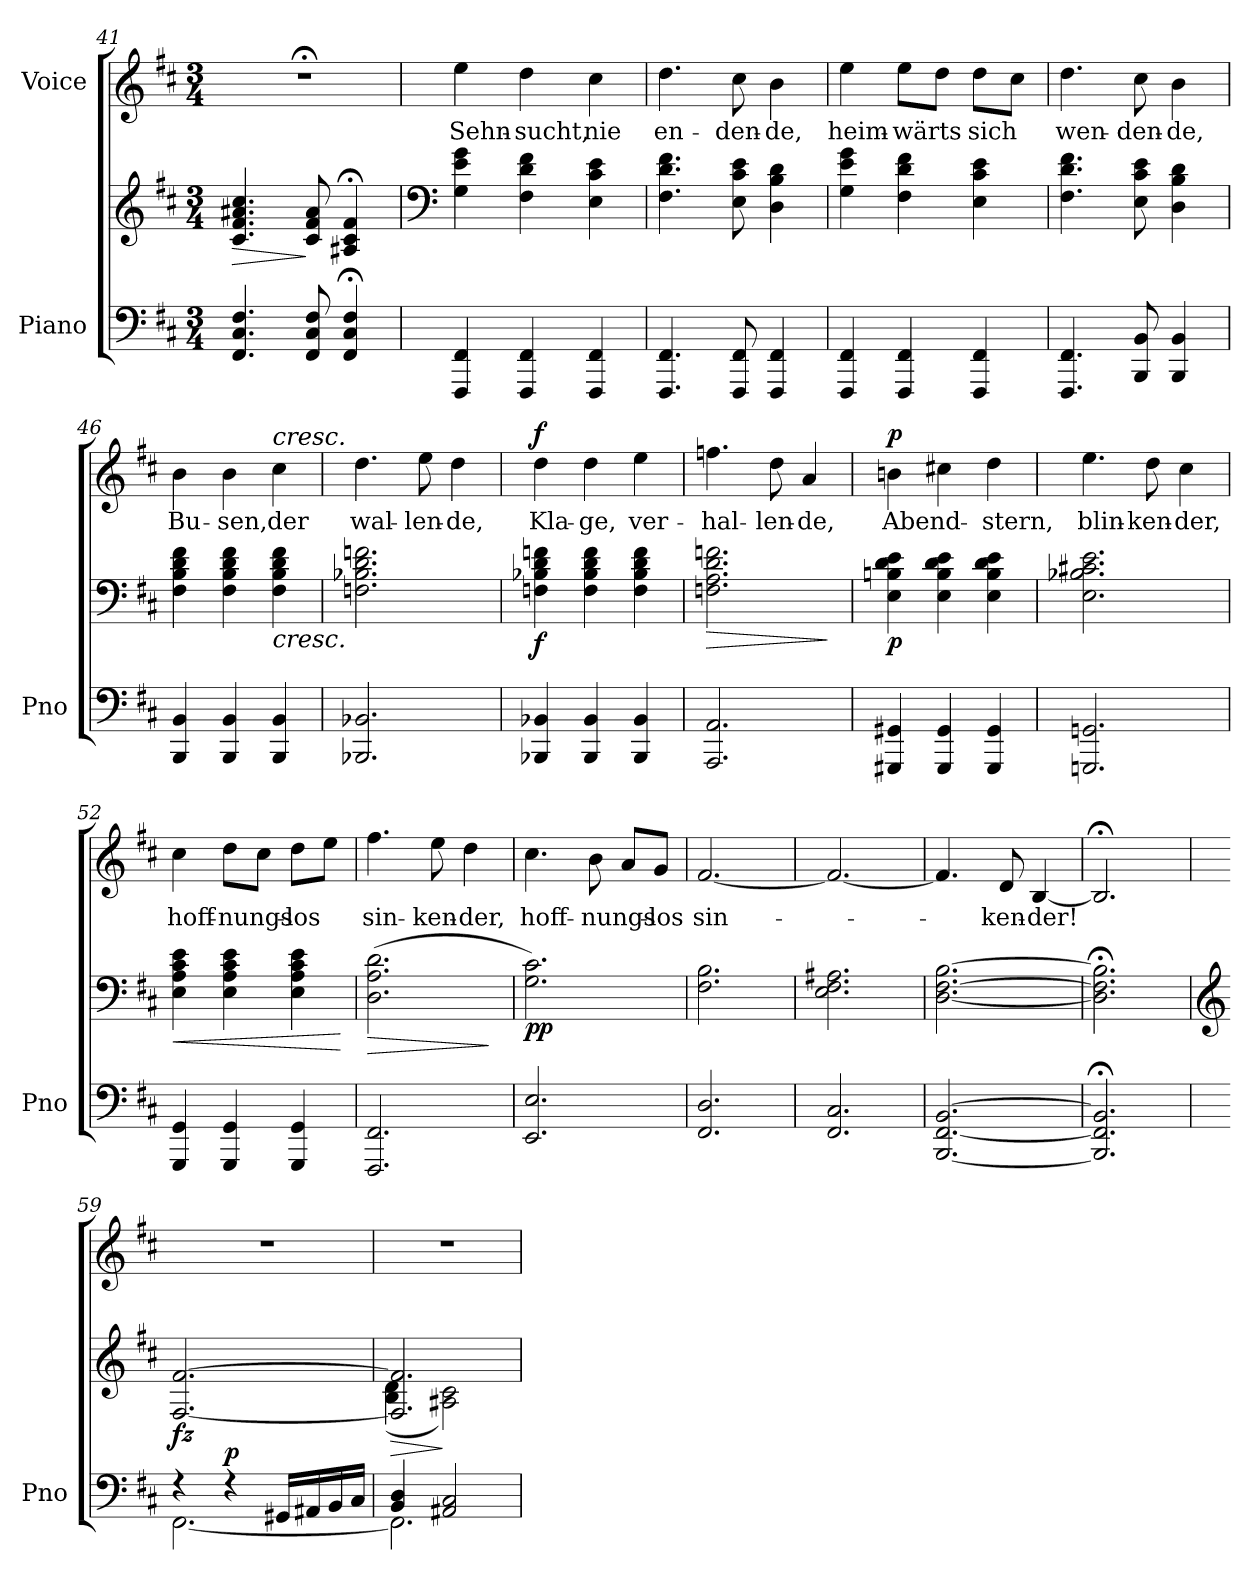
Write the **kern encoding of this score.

**kern	**kern	**dynam	**kern	**text	**dynam
*part2	*part2	*part2	*part1	*part1	*part1
*staff3	*staff2	*staff2/3	*staff1	*staff1	*staff1
*I"Piano	*	*	*I"Voice	*	*
*I'Pno	*	*	*	*	*
*clefF4	*clefG2	*	*clefG2	*	*
*k[f#c#]	*k[f#c#]	*	*k[f#c#]	*	*
*M3/4	*M3/4	*	*M3/4	*	*
=41	=41	=41	=41	=41	=41
!	!	!LO:HP:b	!	!	!
4.FF#/ 4.C#/ 4.F#/	4.c#/ 4.f#/ 4.a#X/ 4.cc#/	>	2.r;<	.	.
8FF#/ 8C#/ 8F#/	8c#/ 8f#/ 8a#/	]	.	.	.
4FF#/;< 4C#/;< 4F#/;<	4A#X/;< 4c#/;< 4f#/;<	.	.	.	.
=42	=42	=42	=42	=42	=42
*	*clefF4	*	*	*	*
4FFF#/ 4FF#/	4G\ 4e\ 4g\	.	4ee\	Sehn-	.
4FFF#/ 4FF#/	4F#\ 4d\ 4f#\	.	4dd\	-sucht,	.
4FFF#/ 4FF#/	4E\ 4c#\ 4e\	.	4cc#\	nie	.
=43	=43	=43	=43	=43	=43
4.FFF#/ 4.FF#/	4.F#\ 4.d\ 4.f#\	.	4.dd\	en-	.
8FFF#/ 8FF#/	8E\ 8c#\ 8e\	.	8cc#\	-den-	.
4FFF#/ 4FF#/	4D\ 4B\ 4d\	.	4b\	-de,	.
=44	=44	=44	=44	=44	=44
4FFF#/ 4FF#/	4G\ 4e\ 4g\	.	4ee\	heim-	.
4FFF#/ 4FF#/	4F#\ 4d\ 4f#\	.	8ee\L	-wärts	.
.	.	.	8dd\J	.	.
4FFF#/ 4FF#/	4E\ 4c#\ 4e\	.	8dd\L	sich	.
.	.	.	8cc#\J	.	.
=45	=45	=45	=45	=45	=45
4.FFF#/ 4.FF#/	4.F#\ 4.d\ 4.f#\	.	4.dd\	wen-	.
8BBB/ 8BB/	8E\ 8c#\ 8e\	.	8cc#\	-den-	.
4BBB/ 4BB/	4D\ 4B\ 4d\	.	4b\	-de,	.
=46	=46	=46	=46	=46	=46
4BBB/ 4BB/	4F#\ 4B\ 4d\ 4f#\	.	4b\	Bu-	.
4BBB/ 4BB/	4F#\ 4B\ 4d\ 4f#\	.	4b\	-sen,	.
!	!	!	!LO:TX:a:i:t=cresc.	!	!
!	!LO:TX:b:i:t=cresc.	!	!	!	!
4BBB/ 4BB/	4F#\ 4B\ 4d\ 4f#\	.	4cc#\	der	.
=47	=47	=47	=47	=47	=47
2.BBB-X/ 2.BB-X/	2.Fn\ 2.B-X\ 2.d\ 2.fn\	.	4.dd\	wal-	.
.	.	.	8ee\	-len-	.
.	.	.	4dd\	-de,	.
=48	=48	=48	=48	=48	=48
!	!	!LO:DY:b	!	!	!LO:DY:a
4BBB-X/ 4BB-X/	4Fn\ 4B-X\ 4d\ 4fn\	f	4dd\	Kla-	f
4BBB-/ 4BB-/	4F\ 4B-\ 4d\ 4f\	.	4dd\	-ge,	.
4BBB-/ 4BB-/	4F\ 4B-\ 4d\ 4f\	.	4ee\	ver-	.
=49	=49	=49	=49	=49	=49
!	!	!LO:HP:b	!	!	!
2.AAA/ 2.AA/	2.Fn\ 2.A\ 2.d\ 2.fn\	>	4.ffn\	-hal-	.
.	.	.	8dd\	-len-	.
.	.	.	4a/	-de,	.
.	.	]	.	.	.
=50	=50	=50	=50	=50	=50
!	!	!LO:DY:b	!	!	!LO:DY:a
4GGG#X/ 4GG#X/	4E\ 4Bn\ 4d\ 4e\	p	4bn\	Abend-	p
4GGG#/ 4GG#/	4E\ 4B\ 4d\ 4e\	.	4cc#X\	.	.
4GGG#/ 4GG#/	4E\ 4B\ 4d\ 4e\	.	4dd\	-stern,	.
=51	=51	=51	=51	=51	=51
2.GGGn/ 2.GGn/	2.E\ 2.B-X\ 2.c#X\ 2.e\	.	4.ee\	blin-	.
.	.	.	8dd\	-ken-	.
.	.	.	4cc#\	-der,	.
=52	=52	=52	=52	=52	=52
!	!	!LO:HP:b	!	!	!
4GGG/ 4GG/	4E\ 4A\ 4c#\ 4e\	<	4cc#\	hoff-	.
4GGG/ 4GG/	4E\ 4A\ 4c#\ 4e\	.	8dd\L	-nungs-	.
.	.	.	8cc#\J	.	.
4GGG/ 4GG/	4E\ 4A\ 4c#\ 4e\	.	8dd\L	-los	.
.	.	.	8ee\J	.	.
.	.	[	.	.	.
=53	=53	=53	=53	=53	=53
!	!	!LO:HP:b	!	!	!
2.FFF#/ 2.FF#/	(2.D\ 2.A\ 2.d\	>	4.ff#\	sin-	.
.	.	.	8ee\	-ken-	.
.	.	.	4dd\	-der,	.
.	.	]	.	.	.
=54	=54	=54	=54	=54	=54
!	!	!LO:DY:b	!	!	!
2.EE/ 2.E/	2.G\ 2.c#\)	pp	4.cc#\	hoff-	.
.	.	.	8b\	-nungs-	.
.	.	.	8a/L	.	.
.	.	.	8g/J	-los	.
=55	=55	=55	=55	=55	=55
2.FF#/ 2.D/	2.F#\ 2.B\	.	[2.f#/	sin-	.
=56	=56	=56	=56	=56	=56
2.FF#/ 2.C#/	2.E\ 2.F#\ 2.A#X\	.	2.f#/_	.	.
=57	=57	=57	=57	=57	=57
[2.BBB/ [2.FF#/ [2.BB/	[2.D\ [2.F#\ [2.B\	.	4.f#/]	.	.
.	.	.	8d/	-ken-	.
.	.	.	[4B/	-der!	.
=58	=58	=58	=58	=58	=58
2.BBB/];< 2.FF#/];< 2.BB/];<	2.D\];< 2.F#\];< 2.B\];<	.	2.B;</]	.	.
=59	=59	=59	=59	=59	=59
*	*clefG2	*	*	*	*
*^	*	*	*	*	*
!	!	!	!LO:DY:b	!	!	!
4r	[2.FF#\	[<2.F#/ [2.f#/	fz	2.r	.	.
!	!	!	!LO:DY:a=2	!	!	!
4r	.	.	p	.	.	.
16GG#X/LL	.	.	.	.	.	.
16AA#X/	.	.	.	.	.	.
16BB/	.	.	.	.	.	.
16C#/JJ	.	.	.	.	.	.
=60	=60	=60	=60	=60	=60	=60
!	!	!	!LO:HP:b	!	!	!
*	*	*^	*	*	*	*
4BB/ 4D/	2.FF#\]	2.F#/] 2.f#/]	(4B\ 4d\	>	2.r	.	.
2AA#X/ 2C#/	.	.	2A#X\ 2c#\)	]	.	.	.
*v	*v	*	*	*	*	*	*
*	*v	*v	*	*	*	*
=	=	=	=	=	=
*-	*-	*-	*-	*-	*-
